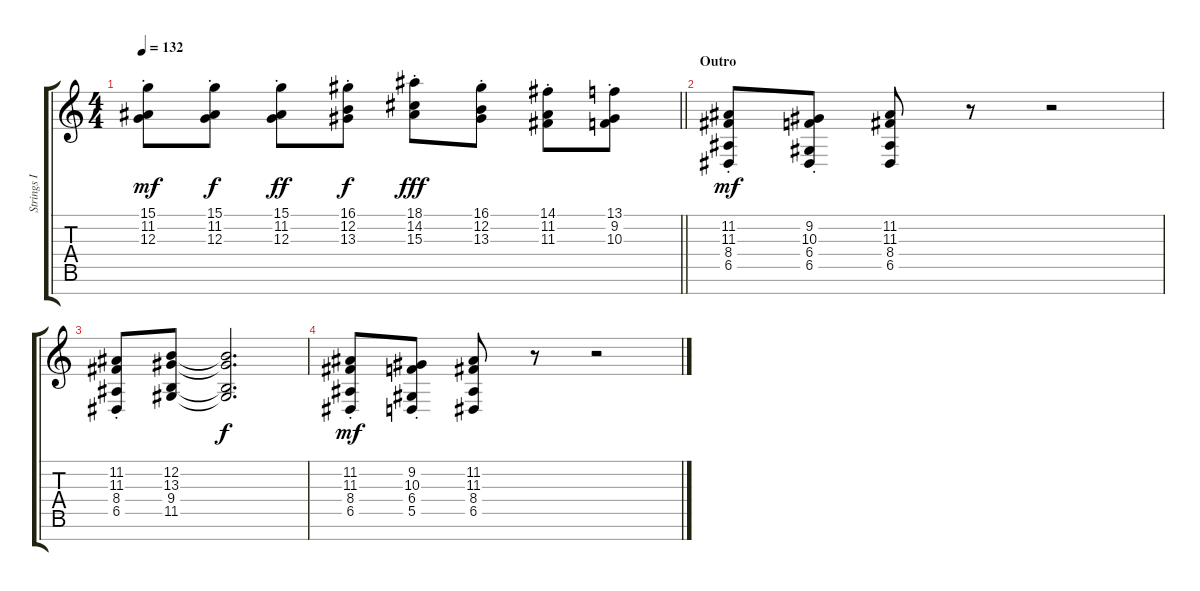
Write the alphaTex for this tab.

\track ("Strings I" "Strings I") {instrument stringensemble1}
\staff {score tabs}
\tuning (E4 B3 G3 D3 A2 E2 B1) {hide}
\ts (4 4)
\tempo 132
\clef g2
\barLineRight lightlight
\ks c
(15.1{st} 11.2{st} 12.3).8{dy mf} (15.1{st} 11.2{st} 12.3).8{dy f} (15.1{st} 11.2{st} 12.3).8{dy ff} (16.1{st} 12.2{st} 13.3).8{dy f} (18.1{st} 14.2{st} 15.3{st}).8{dy fff} (16.1{st} 12.2{st} 13.3{st}).8 (14.1{st} 11.2{st} 11.3{st}).8 (13.1{st} 9.2{st} 10.3{st}).8 |
\section ("" "Outro")
(11.2{st} 11.3{st} 8.4{st} 6.5{st}).8{dy mf volume 11 instrument stringensemble1} (9.2{st} 10.3{st} 6.4{st} 6.5{st}).8 (11.2 11.3 8.4 6.5).8 r.8 r.2 |
(11.2{st} 11.3{st} 8.4{st} 6.5{st}).8 (12.2 13.3 9.4 11.5).8 (12.2{t} 13.3{t} 9.4{t} 11.5{t}).2{d dy f} |
(11.2{st} 11.3{st} 8.4{st} 6.5{st}).8{dy mf} (9.2{st} 10.3{st} 6.4{st} 5.5{st}).8 (11.2 11.3 8.4 6.5).8 r.8 r.2
